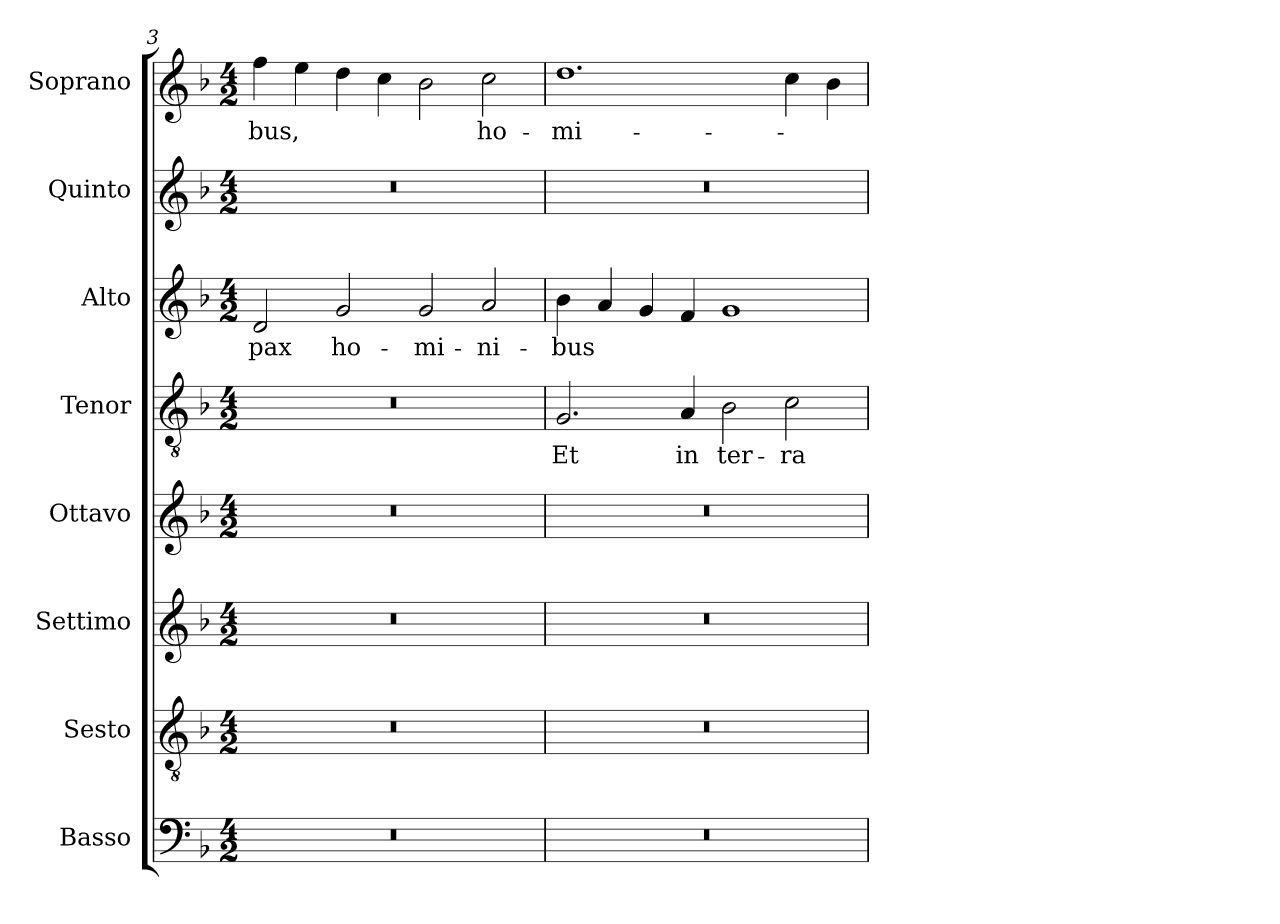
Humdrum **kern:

**kern	**kern	**kern	**kern	**kern	**text	**kern	**text	**kern	**kern	**text
*part8	*part7	*part6	*part5	*part4	*part4	*part3	*part3	*part2	*part1	*part1
*staff8	*staff7	*staff6	*staff5	*staff4	*staff4	*staff3	*staff3	*staff2	*staff1	*staff1
*I"Basso	*I"Sesto	*I"Settimo	*I"Ottavo	*I"Tenor	*	*I"Alto	*	*I"Quinto	*I"Soprano	*
*I'B.	*I'Ss.	*I'St.	*I'Ot.	*I'T.	*	*I'A.	*	*I'Q.	*I'S.	*
*clefF4	*clefGv2	*clefG2	*clefG2	*clefGv2	*	*clefG2	*	*clefG2	*clefG2	*
*	*ITrd7c12	*	*	*ITrd7c12	*	*	*	*	*	*
*k[b-]	*k[b-]	*k[b-]	*k[b-]	*k[b-]	*	*k[b-]	*	*k[b-]	*k[b-]	*
*F:	*F:	*F:	*F:	*F:	*	*F:	*	*F:	*F:	*
*M4/2	*M4/2	*M4/2	*M4/2	*M4/2	*	*M4/2	*	*M4/2	*M4/2	*
=3	=3	=3	=3	=3	=3	=3	=3	=3	=3	=3
!LO:N:vis=1	!LO:N:vis=1	!LO:N:vis=1	!LO:N:vis=1	!LO:N:vis=1	!	!	!	!	!	!
!	!	!	!	!	!	!	!LO:LY:b:color=#000000	!LO:N:vis=1	!	!
!	!	!	!	!	!	!	!	!	!	!LO:LY:b:color=#000000
0r	0r	0r	0r	0r	.	2di/	pax	0r	4ffi\	-bus,
.	.	.	.	.	.	.	.	.	4eei\	.
!	!	!	!	!	!	!	!LO:LY:b:color=#000000	!	!	!
.	.	.	.	.	.	2gi/	ho-	.	4ddi\	.
.	.	.	.	.	.	.	.	.	4cci\	.
!	!	!	!	!	!	!	!LO:LY:b:color=#000000	!	!	!
.	.	.	.	.	.	2gi/	-mi-	.	2b-i\	.
!	!	!	!	!	!	!	!LO:LY:b:color=#000000	!	!	!
!	!	!	!	!	!	!	!	!	!	!LO:LY:b:color=#000000
.	.	.	.	.	.	2ai/	-ni-	.	2cci\	ho-
=4	=4	=4	=4	=4	=4	=4	=4	=4	=4	=4
!LO:N:vis=1	!LO:N:vis=1	!LO:N:vis=1	!LO:N:vis=1	!	!	!	!	!	!	!
!	!	!	!	!	!LO:LY:b:color=#000000	!	!	!	!	!
!	!	!	!	!	!	!	!LO:LY:b:color=#000000	!LO:N:vis=1	!	!
!	!	!	!	!	!	!	!	!	!	!LO:LY:b:color=#000000
0r	0r	0r	0r	2.GGi/	Et	4b-i\	-bus	0r	1.ddi	-mi-
.	.	.	.	.	.	4ai/	.	.	.	.
.	.	.	.	.	.	4gi/	.	.	.	.
!	!	!	!	!	!LO:LY:b:color=#000000	!	!	!	!	!
.	.	.	.	4AAi/	in	4fi/	.	.	.	.
!	!	!	!	!	!LO:LY:b:color=#000000	!	!	!	!	!
.	.	.	.	2BB-i\	ter-	1gi	.	.	.	.
!	!	!	!	!	!LO:LY:b:color=#000000	!	!	!	!	!
.	.	.	.	2Ci\	-ra	.	.	.	4cci\	.
.	.	.	.	.	.	.	.	.	4b-i\	.
=	=	=	=	=	=	=	=	=	=	=
*-	*-	*-	*-	*-	*-	*-	*-	*-	*-	*-
